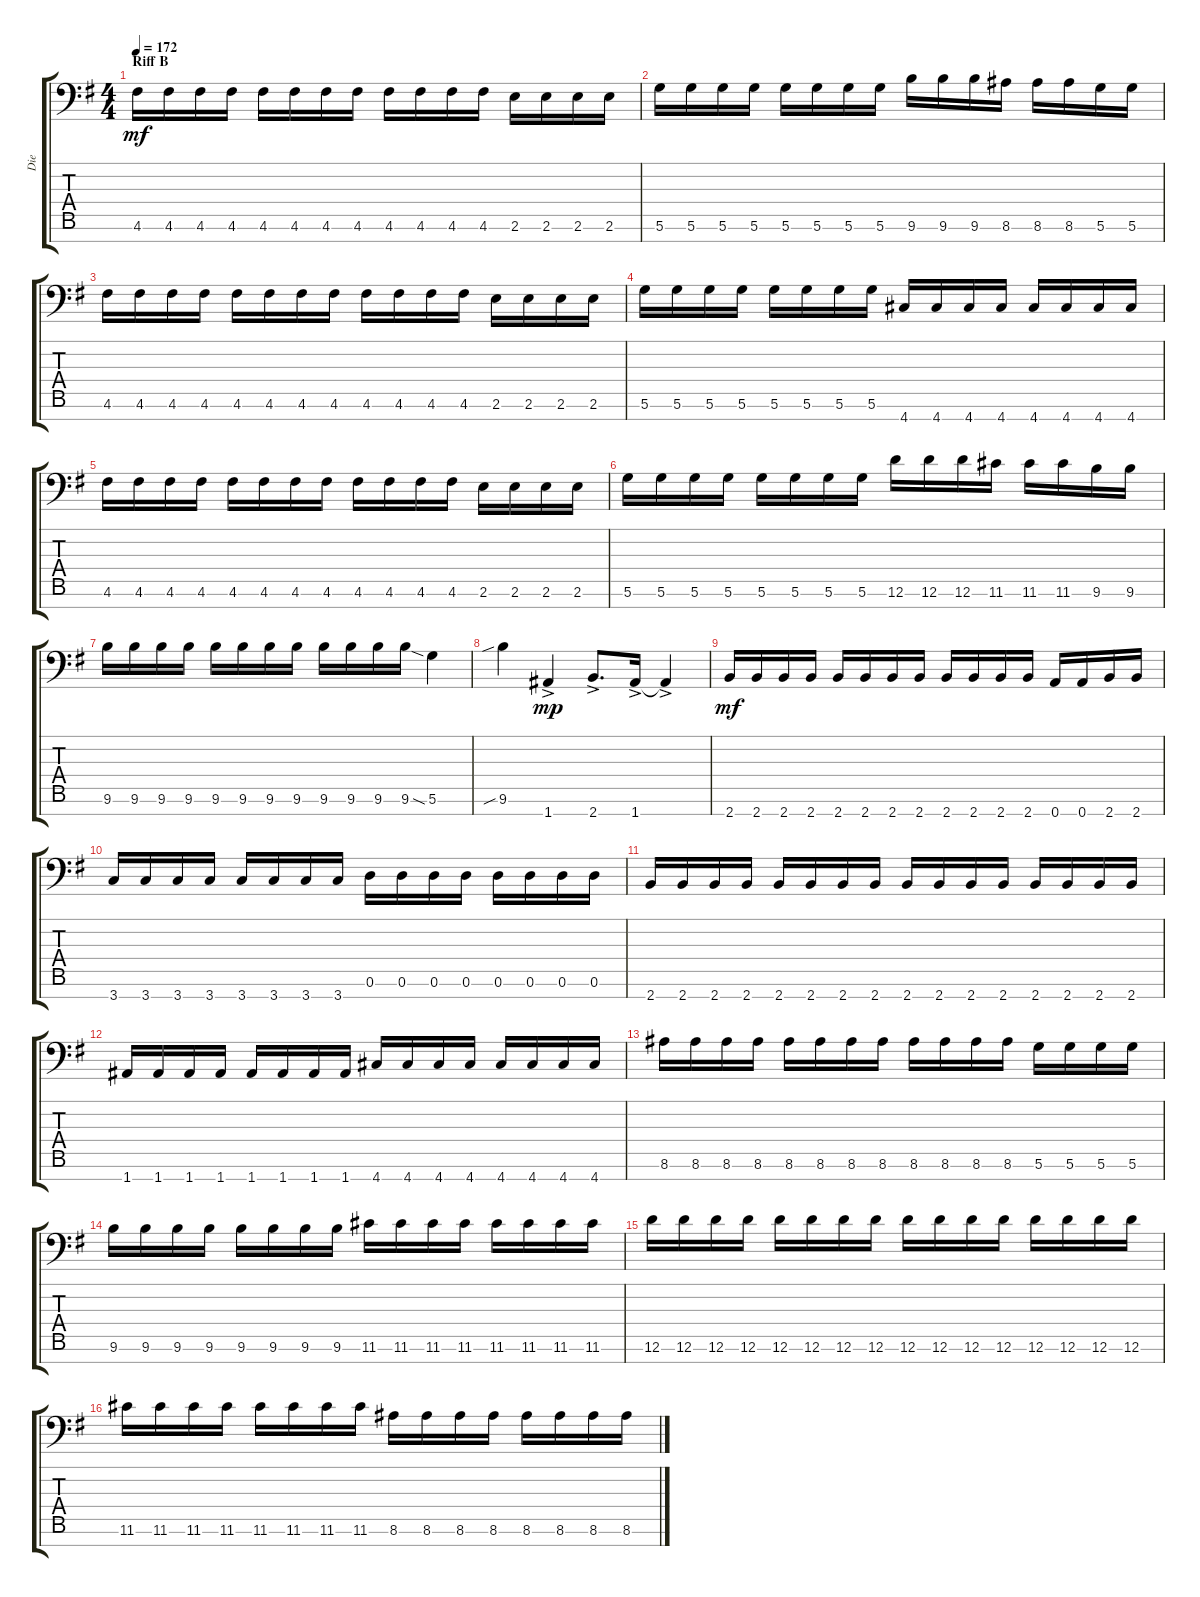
\track ("Die" "Die") {instrument distortionguitar}
\staff {score tabs}
\tuning (E4 B3 G3 D3 A2 D2 A1) {hide}
\ts (4 4)
\section ("" "Riff B")
\tempo 172
\clef f4
\ks eminor
4.6.16{dy mf} 4.6.16 4.6.16 4.6.16 4.6.16 4.6.16 4.6.16 4.6.16 4.6.16 4.6.16 4.6.16 4.6.16 2.6.16 2.6.16 2.6.16 2.6.16 |
5.6.16 5.6.16 5.6.16 5.6.16 5.6.16 5.6.16 5.6.16 5.6.16 9.6.16 9.6.16 9.6.16 8.6.16 8.6.16 8.6.16 5.6.16 5.6.16 |
4.6.16 4.6.16 4.6.16 4.6.16 4.6.16 4.6.16 4.6.16 4.6.16 4.6.16 4.6.16 4.6.16 4.6.16 2.6.16 2.6.16 2.6.16 2.6.16 |
5.6.16 5.6.16 5.6.16 5.6.16 5.6.16 5.6.16 5.6.16 5.6.16 4.7.16 4.7.16 4.7.16 4.7.16 4.7.16 4.7.16 4.7.16 4.7.16 |
4.6.16 4.6.16 4.6.16 4.6.16 4.6.16 4.6.16 4.6.16 4.6.16 4.6.16 4.6.16 4.6.16 4.6.16 2.6.16 2.6.16 2.6.16 2.6.16 |
5.6.16 5.6.16 5.6.16 5.6.16 5.6.16 5.6.16 5.6.16 5.6.16 12.6.16 12.6.16 12.6.16 11.6.16 11.6.16 11.6.16 9.6.16 9.6.16 |
9.6.16 9.6.16 9.6.16 9.6.16 9.6.16 9.6.16 9.6.16 9.6.16 9.6.16 9.6.16 9.6.16 9.6.16 5.6{sia}.4 |
9.6{sib}.4 1.7{ac}.4{dy mp} 2.7{ac}.8{d} 1.7{ac}.16 1.7{ac t}.4 |
2.7.16{dy mf} 2.7.16 2.7.16 2.7.16 2.7.16 2.7.16 2.7.16 2.7.16 2.7.16 2.7.16 2.7.16 2.7.16 0.7.16 0.7.16 2.7.16 2.7.16 |
3.7.16 3.7.16 3.7.16 3.7.16 3.7.16 3.7.16 3.7.16 3.7.16 0.6.16 0.6.16 0.6.16 0.6.16 0.6.16 0.6.16 0.6.16 0.6.16 |
2.7.16 2.7.16 2.7.16 2.7.16 2.7.16 2.7.16 2.7.16 2.7.16 2.7.16 2.7.16 2.7.16 2.7.16 2.7.16 2.7.16 2.7.16 2.7.16 |
1.7.16 1.7.16 1.7.16 1.7.16 1.7.16 1.7.16 1.7.16 1.7.16 4.7.16 4.7.16 4.7.16 4.7.16 4.7.16 4.7.16 4.7.16 4.7.16 |
8.6.16 8.6.16 8.6.16 8.6.16 8.6.16 8.6.16 8.6.16 8.6.16 8.6.16 8.6.16 8.6.16 8.6.16 5.6.16 5.6.16 5.6.16 5.6.16 |
9.6.16 9.6.16 9.6.16 9.6.16 9.6.16 9.6.16 9.6.16 9.6.16 11.6.16 11.6.16 11.6.16 11.6.16 11.6.16 11.6.16 11.6.16 11.6.16 |
12.6.16 12.6.16 12.6.16 12.6.16 12.6.16 12.6.16 12.6.16 12.6.16 12.6.16 12.6.16 12.6.16 12.6.16 12.6.16 12.6.16 12.6.16 12.6.16 |
11.6.16 11.6.16 11.6.16 11.6.16 11.6.16 11.6.16 11.6.16 11.6.16 8.6.16 8.6.16 8.6.16 8.6.16 8.6.16 8.6.16 8.6.16 8.6.16
